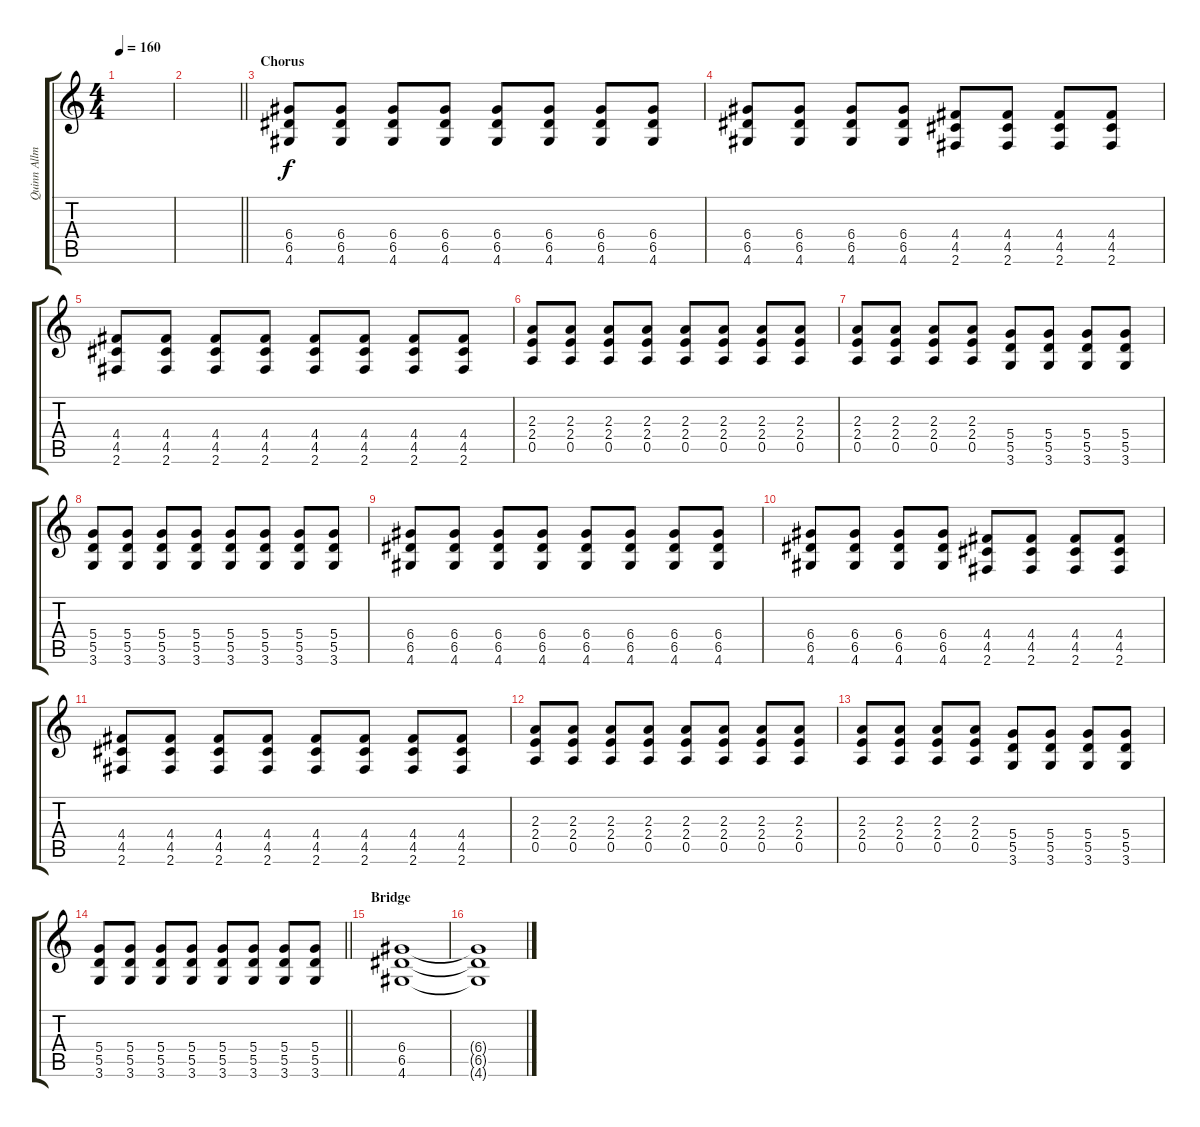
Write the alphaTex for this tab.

\track ("Quinn Allman" "Quinn Allm") {instrument overdrivenguitar}
\staff {score tabs}
\tuning (E4 B3 G3 D3 A2 E2) {hide}
\ts (4 4)
\tempo 160
\clef g2
\ks c
|
\barLineRight lightlight
|
\section ("" "Chorus")
(6.4 6.5 4.6).8 (6.4 6.5 4.6).8 (6.4 6.5 4.6).8 (6.4 6.5 4.6).8 (6.4 6.5 4.6).8 (6.4 6.5 4.6).8 (6.4 6.5 4.6).8 (6.4 6.5 4.6).8 |
(6.4 6.5 4.6).8 (6.4 6.5 4.6).8 (6.4 6.5 4.6).8 (6.4 6.5 4.6).8 (4.4 4.5 2.6).8 (4.4 4.5 2.6).8 (4.4 4.5 2.6).8 (4.4 4.5 2.6).8 |
(4.4 4.5 2.6).8 (4.4 4.5 2.6).8 (4.4 4.5 2.6).8 (4.4 4.5 2.6).8 (4.4 4.5 2.6).8 (4.4 4.5 2.6).8 (4.4 4.5 2.6).8 (4.4 4.5 2.6).8 |
(2.3 2.4 0.5).8 (2.3 2.4 0.5).8 (2.3 2.4 0.5).8 (2.3 2.4 0.5).8 (2.3 2.4 0.5).8 (2.3 2.4 0.5).8 (2.3 2.4 0.5).8 (2.3 2.4 0.5).8 |
(2.3 2.4 0.5).8 (2.3 2.4 0.5).8 (2.3 2.4 0.5).8 (2.3 2.4 0.5).8 (5.4 5.5 3.6).8 (5.4 5.5 3.6).8 (5.4 5.5 3.6).8 (5.4 5.5 3.6).8 |
(5.4 5.5 3.6).8 (5.4 5.5 3.6).8 (5.4 5.5 3.6).8 (5.4 5.5 3.6).8 (5.4 5.5 3.6).8 (5.4 5.5 3.6).8 (5.4 5.5 3.6).8 (5.4 5.5 3.6).8 |
(6.4 6.5 4.6).8 (6.4 6.5 4.6).8 (6.4 6.5 4.6).8 (6.4 6.5 4.6).8 (6.4 6.5 4.6).8 (6.4 6.5 4.6).8 (6.4 6.5 4.6).8 (6.4 6.5 4.6).8 |
(6.4 6.5 4.6).8 (6.4 6.5 4.6).8 (6.4 6.5 4.6).8 (6.4 6.5 4.6).8 (4.4 4.5 2.6).8 (4.4 4.5 2.6).8 (4.4 4.5 2.6).8 (4.4 4.5 2.6).8 |
(4.4 4.5 2.6).8 (4.4 4.5 2.6).8 (4.4 4.5 2.6).8 (4.4 4.5 2.6).8 (4.4 4.5 2.6).8 (4.4 4.5 2.6).8 (4.4 4.5 2.6).8 (4.4 4.5 2.6).8 |
(2.3 2.4 0.5).8 (2.3 2.4 0.5).8 (2.3 2.4 0.5).8 (2.3 2.4 0.5).8 (2.3 2.4 0.5).8 (2.3 2.4 0.5).8 (2.3 2.4 0.5).8 (2.3 2.4 0.5).8 |
(2.3 2.4 0.5).8 (2.3 2.4 0.5).8 (2.3 2.4 0.5).8 (2.3 2.4 0.5).8 (5.4 5.5 3.6).8 (5.4 5.5 3.6).8 (5.4 5.5 3.6).8 (5.4 5.5 3.6).8 |
\barLineRight lightlight
(5.4 5.5 3.6).8 (5.4 5.5 3.6).8 (5.4 5.5 3.6).8 (5.4 5.5 3.6).8 (5.4 5.5 3.6).8 (5.4 5.5 3.6).8 (5.4 5.5 3.6).8 (5.4 5.5 3.6).8 |
\section ("" "Bridge")
(6.4 6.5 4.6).1 |
(6.4{t} 6.5{t} 4.6{t}).1
